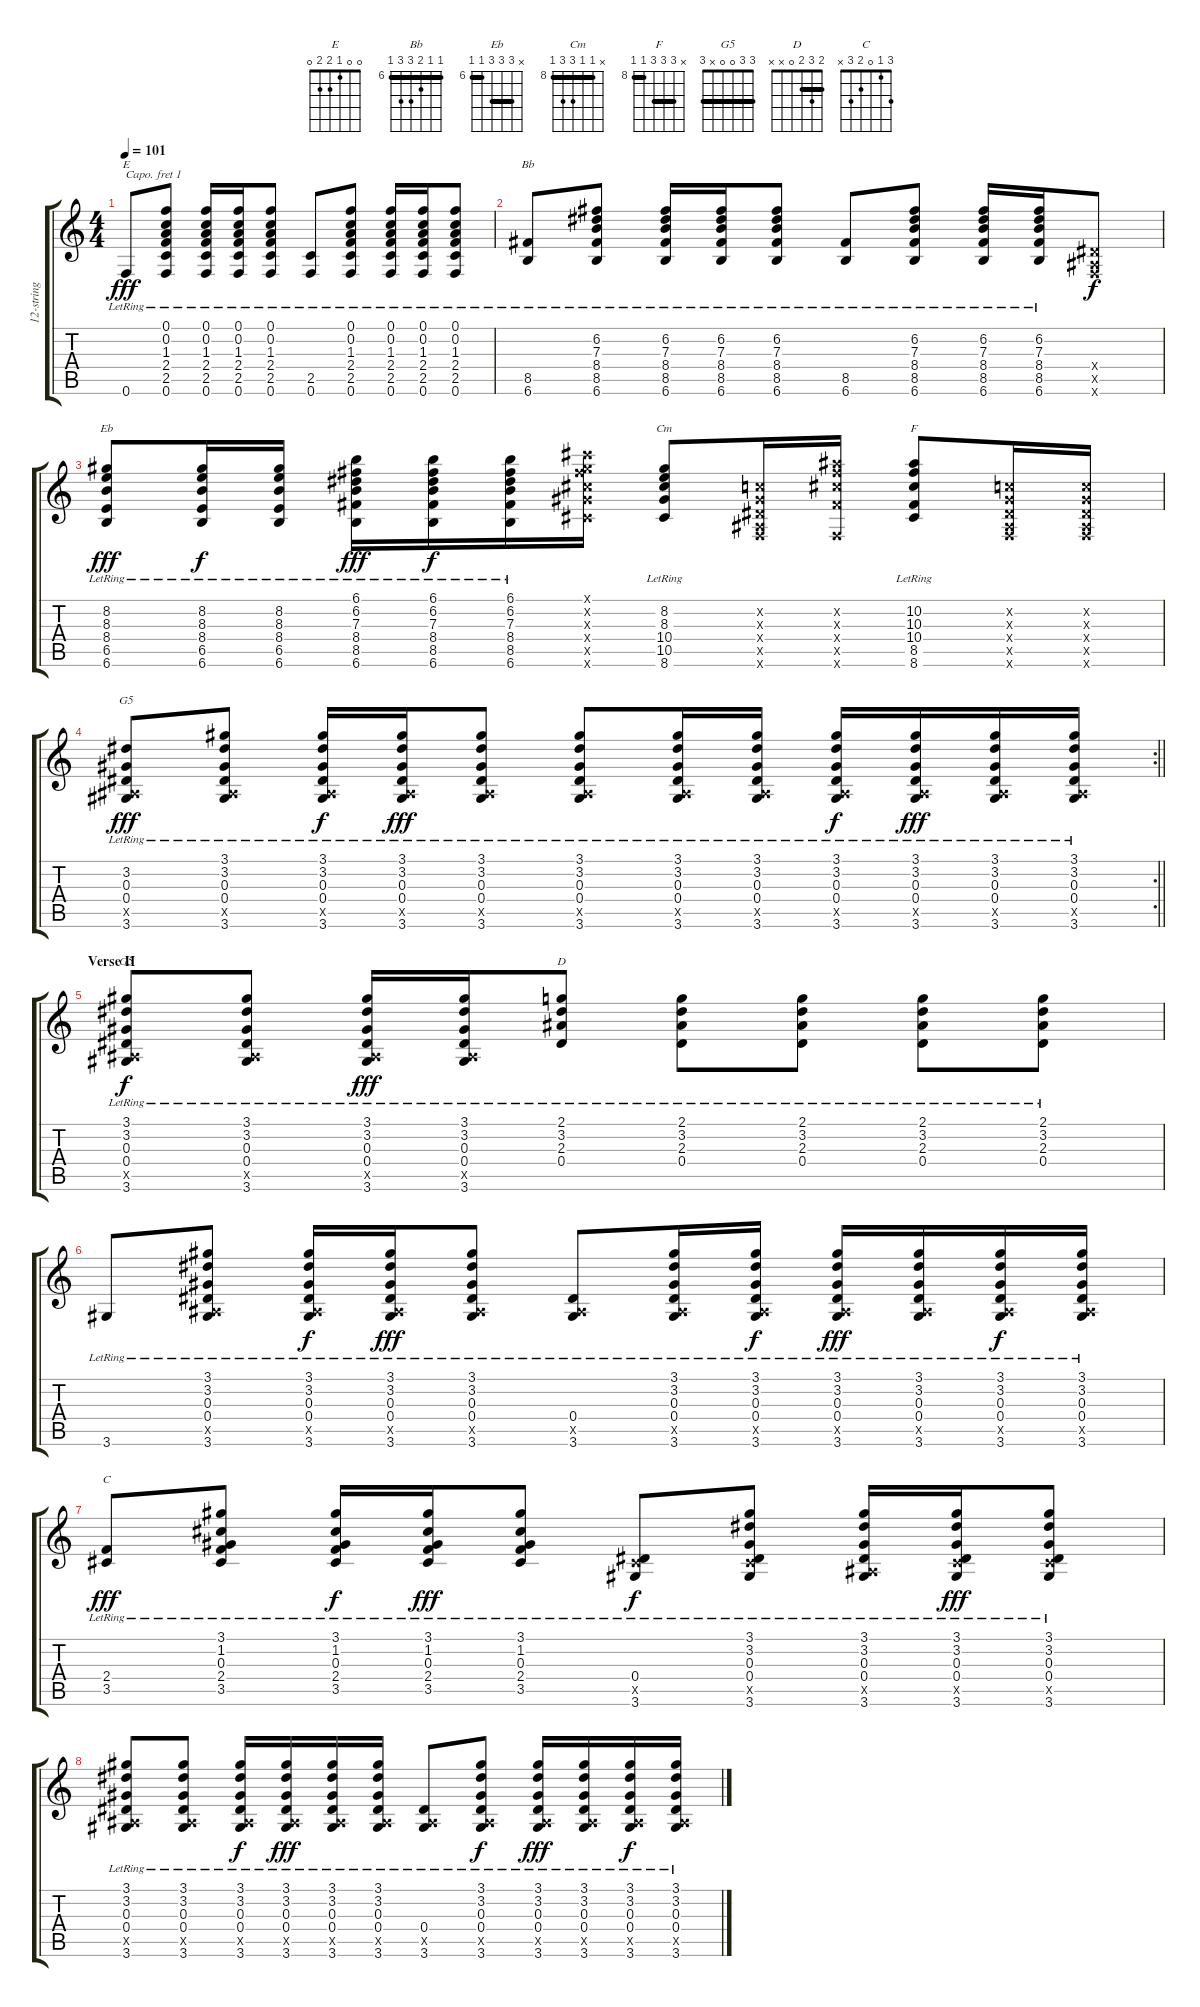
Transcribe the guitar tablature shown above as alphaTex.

\track ("12-string" "12-string") {instrument acousticguitarsteel}
\staff {score tabs}
\capo 1
\tuning (E4 B3 G3 D3 A2 E2) {hide}
\chord ("E" 0 0 1 2 2 0)
\chord ("Bb" 6 6 7 8 8 6) {firstfret 6 barre 6}
\chord ("Eb" x 8 8 8 6 6) {firstfret 6 barre (6 8)}
\chord ("Cm" x 8 8 10 10 8) {firstfret 8 barre 8}
\chord ("F" x 10 10 10 8 8) {firstfret 8 barre (8 10)}
\chord ("G5" 3 0 0 0 x 3)
\chord ("G5" 3 3 0 0 x 3) {barre 3}
\chord ("D" 2 3 2 0 x x) {barre 2}
\chord ("C" 3 1 0 2 3 x)
\ts (4 4)
\tempo 101
\clef g2
\ks c
0.6{lr}.8{ch "E" dy fff} (0.1{lr} 0.2{lr} 1.3{lr} 2.4{lr} 2.5{lr} 0.6{lr}).8 (0.1{lr} 0.2{lr} 1.3{lr} 2.4{lr} 2.5{lr} 0.6{lr}).16 (0.1{lr} 0.2{lr} 1.3{lr} 2.4{lr} 2.5{lr} 0.6{lr}).16 (0.1{lr} 0.2{lr} 1.3{lr} 2.4{lr} 2.5{lr} 0.6{lr}).8 (2.5{lr} 0.6{lr}).8 (0.1{lr} 0.2{lr} 1.3{lr} 2.4{lr} 2.5{lr} 0.6{lr}).8 (0.1{lr} 0.2{lr} 1.3{lr} 2.4{lr} 2.5{lr} 0.6{lr}).16 (0.1{lr} 0.2{lr} 1.3{lr} 2.4{lr} 2.5{lr} 0.6{lr}).16 (0.1{lr} 0.2{lr} 1.3{lr} 2.4{lr} 2.5{lr} 0.6{lr}).8 |
(8.5{lr} 6.6{lr}).8{ch "Bb"} (6.2{lr} 7.3{lr} 8.4{lr} 8.5{lr} 6.6{lr}).8 (6.2{lr} 7.3{lr} 8.4{lr} 8.5{lr} 6.6{lr}).16 (6.2{lr} 7.3{lr} 8.4{lr} 8.5{lr} 6.6{lr}).16 (6.2{lr} 7.3{lr} 8.4{lr} 8.5{lr} 6.6{lr}).8 (8.5{lr} 6.6{lr}).8 (6.2{lr} 7.3{lr} 8.4{lr} 8.5{lr} 6.6{lr}).8 (6.2{lr} 7.3{lr} 8.4{lr} 8.5{lr} 6.6{lr}).16 (6.2{lr} 7.3{lr} 8.4{lr} 8.5{lr} 6.6{lr}).16 (0.4{x} 0.5{x} 0.6{x}).8{dy f} |
(8.2{lr} 8.3{lr} 8.4{lr} 6.5{lr} 6.6{lr}).8{ch "Eb" dy fff} (8.2{lr} 8.3{lr} 8.4{lr} 6.5{lr} 6.6{lr}).16{dy f} (8.2{lr} 8.3{lr} 8.4{lr} 6.5{lr} 6.6{lr}).16 (6.1{lr} 6.2{lr} 7.3{lr} 8.4{lr} 8.5{lr} 6.6{lr}).16{dy fff} (6.1{lr} 6.2{lr} 7.3{lr} 8.4{lr} 8.5{lr} 6.6{lr}).16{dy f} (6.1{lr} 6.2{lr} 7.3{lr} 8.4{lr} 8.5{lr} 6.6{lr}).16 (8.1{x} 8.2{x} 10.3{x} 10.4{x} 10.5{x} 8.6{x}).16 (8.2{lr} 8.3{lr} 10.4{lr} 10.5{lr} 8.6{lr}).8{ch "Cm"} (0.2{x} 0.3{x} 0.4{x} 0.5{x} 0.6{x}).16 (10.2{x} 10.3{x} 10.4{x} 8.5{x} 0.6{x}).16 (10.2{lr} 10.3{lr} 10.4{lr} 8.5{lr} 8.6{lr}).8{ch "F"} (0.2{x} 0.3{x} 0.4{x} 0.5{x} 0.6{x}).16 (0.2{x} 0.3{x} 0.4{x} 0.5{x} 0.6{x}).16 |
\rc 2
\barLineRight lightlight
(3.2{lr} 0.3{lr} 0.4{lr} 0.5{x} 3.6{lr}).8{ch "G5" dy fff} (3.1{lr} 3.2{lr} 0.3{lr} 0.4{lr} 0.5{x} 3.6{lr}).8 (3.1{lr} 3.2{lr} 0.3{lr} 0.4{lr} 0.5{x} 3.6{lr}).16{dy f} (3.1{lr} 3.2{lr} 0.3{lr} 0.4{lr} 0.5{x} 3.6{lr}).16{dy fff} (3.1{lr} 3.2{lr} 0.3{lr} 0.4{lr} 0.5{x} 3.6{lr}).8 (3.1{lr} 3.2{lr} 0.3{lr} 0.4{lr} 0.5{x} 3.6{lr}).8 (3.1{lr} 3.2{lr} 0.3{lr} 0.4{lr} 0.5{x} 3.6{lr}).16 (3.1{lr} 3.2{lr} 0.3{lr} 0.4{lr} 0.5{x} 3.6{lr}).16 (3.1{lr} 3.2{lr} 0.3{lr} 0.4{lr} 0.5{x} 3.6{lr}).16{dy f} (3.1{lr} 3.2{lr} 0.3{lr} 0.4{lr} 0.5{x} 3.6{lr}).16{dy fff} (3.1{lr} 3.2{lr} 0.3{lr} 0.4{lr} 0.5{x} 3.6{lr}).16 (3.1{lr} 3.2{lr} 0.3{lr} 0.4{lr} 0.5{x} 3.6{lr}).16 |
\section ("" "Verse II")
(3.1{lr} 3.2{lr} 0.3{lr} 0.4{lr} 0.5{x} 3.6{lr}).8{ch "G5" dy f} (3.1{lr} 3.2{lr} 0.3{lr} 0.4{lr} 0.5{x} 3.6{lr}).8 (3.1{lr} 3.2{lr} 0.3{lr} 0.4{lr} 0.5{x} 3.6{lr}).16{dy fff} (3.1{lr} 3.2{lr} 0.3{lr} 0.4{lr} 0.5{x} 3.6{lr}).16 (2.1{lr} 3.2{lr} 2.3{lr} 0.4{lr}).8{ch "D"} (2.1{lr} 3.2{lr} 2.3{lr} 0.4{lr}).8 (2.1{lr} 3.2{lr} 2.3{lr} 0.4{lr}).8 (2.1{lr} 3.2{lr} 2.3{lr} 0.4{lr}).8 (2.1{lr} 3.2{lr} 2.3{lr} 0.4{lr}).8 |
3.6{lr}.8 (3.1{lr} 3.2{lr} 0.3{lr} 0.4{lr} 0.5{x} 3.6{lr}).8 (3.1{lr} 3.2{lr} 0.3{lr} 0.4{lr} 0.5{x} 3.6{lr}).16{dy f} (3.1{lr} 3.2{lr} 0.3{lr} 0.4{lr} 0.5{x} 3.6{lr}).16{dy fff} (3.1{lr} 3.2{lr} 0.3{lr} 0.4{lr} 0.5{x} 3.6{lr}).8 (0.4{lr} 0.5{x} 3.6{lr}).8 (3.1{lr} 3.2{lr} 0.3{lr} 0.4{lr} 0.5{x} 3.6{lr}).16 (3.1{lr} 3.2{lr} 0.3{lr} 0.4{lr} 0.5{x} 3.6{lr}).16{dy f} (3.1{lr} 3.2{lr} 0.3{lr} 0.4{lr} 0.5{x} 3.6{lr}).16{dy fff} (3.1{lr} 3.2{lr} 0.3{lr} 0.4{lr} 0.5{x} 3.6{lr}).16 (3.1{lr} 3.2{lr} 0.3{lr} 0.4{lr} 0.5{x} 3.6{lr}).16{dy f} (3.1{lr} 3.2{lr} 0.3{lr} 0.4{lr} 0.5{x} 3.6{lr}).16 |
(2.4{lr} 3.5{lr}).8{ch "C" dy fff} (3.1{lr} 1.2{lr} 0.3{lr} 2.4{lr} 3.5{lr}).8 (3.1{lr} 1.2{lr} 0.3{lr} 2.4{lr} 3.5{lr}).16{dy f} (3.1{lr} 1.2{lr} 0.3{lr} 2.4{lr} 3.5{lr}).16{dy fff} (3.1{lr} 1.2{lr} 0.3{lr} 2.4{lr} 3.5{lr}).8 (0.4{lr} 3.5{x} 3.6{lr}).8{dy f} (3.1{lr} 3.2{lr} 0.3{lr} 0.4{lr} 3.5{x} 3.6{lr}).8 (3.1{lr} 3.2{lr} 0.3{lr} 0.4{lr} 0.5{x} 3.6{lr}).16 (3.1{lr} 3.2{lr} 0.3{lr} 0.4{lr} 3.5{x} 3.6{lr}).16{dy fff} (3.1{lr} 3.2{lr} 0.3{lr} 0.4{lr} 3.5{x} 3.6{lr}).8 |
(3.1{lr} 3.2{lr} 0.3{lr} 0.4{lr} 0.5{x} 3.6{lr}).8 (3.1{lr} 3.2{lr} 0.3{lr} 0.4{lr} 0.5{x} 3.6{lr}).8 (3.1{lr} 3.2{lr} 0.3{lr} 0.4{lr} 0.5{x} 3.6{lr}).16{dy f} (3.1{lr} 3.2{lr} 0.3{lr} 0.4{lr} 0.5{x} 3.6{lr}).16{dy fff} (3.1{lr} 3.2{lr} 0.3{lr} 0.4{lr} 0.5{x} 3.6{lr}).16 (3.1{lr} 3.2{lr} 0.3{lr} 0.4{lr} 0.5{x} 3.6{lr}).16 (0.4{lr} 0.5{x} 3.6{lr}).8 (3.1{lr} 3.2{lr} 0.3{lr} 0.4{lr} 0.5{x} 3.6{lr}).8{dy f} (3.1{lr} 3.2{lr} 0.3{lr} 0.4{lr} 0.5{x} 3.6{lr}).16{dy fff} (3.1{lr} 3.2{lr} 0.3{lr} 0.4{lr} 0.5{x} 3.6{lr}).16 (3.1{lr} 3.2{lr} 0.3{lr} 0.4{lr} 0.5{x} 3.6{lr}).16{dy f} (3.1{lr} 3.2{lr} 0.3{lr} 0.4{lr} 0.5{x} 3.6{lr}).16
